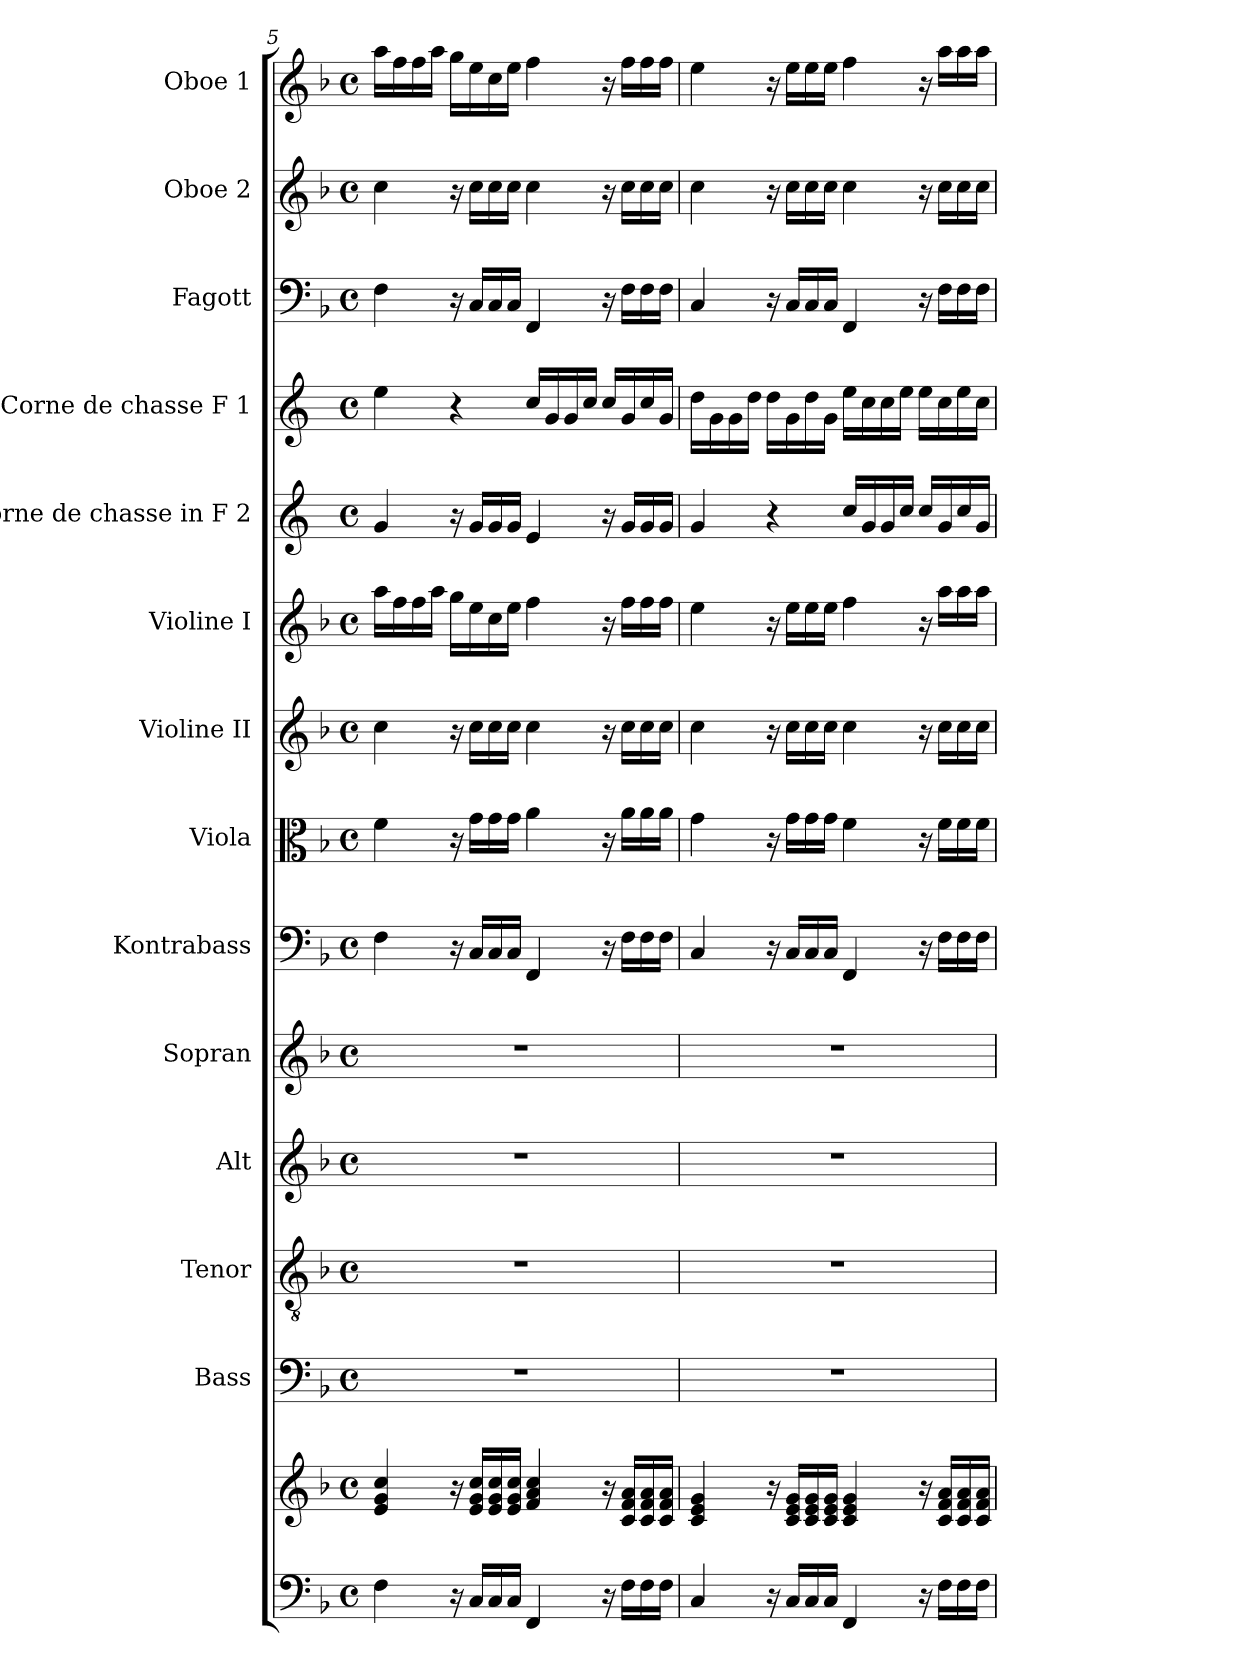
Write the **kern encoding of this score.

**kern	**kern	**kern	**kern	**kern	**kern	**kern	**kern	**kern	**kern	**kern	**kern	**kern	**kern	**kern
*part14	*part14	*part13	*part12	*part11	*part10	*part9	*part8	*part7	*part6	*part5	*part4	*part3	*part2	*part1
*staff15	*staff14	*staff13	*staff12	*staff11	*staff10	*staff9	*staff8	*staff7	*staff6	*staff5	*staff4	*staff3	*staff2	*staff1
*	*	*I"Bass	*I"Tenor	*I"Alt	*I"Sopran	*I"Kontrabass	*I"Viola	*I"Violine II	*I"Violine I	*I"Corne de chasse in F 2	*I"Corne de chasse F 1	*I"Fagott	*I"Oboe 2	*I"Oboe 1
*	*	*I'B.	*I'T.	*I'A.	*I'S.	*I'Kb.	*I'Vla.	*I'Vl. II	*I'Vl. I	*	*	*I'Fg.	*I'Ob. 2	*I'Ob. 1
*clefF4	*clefG2	*clefF4	*clefGv2	*clefG2	*clefG2	*clefF4	*clefC3	*clefG2	*clefG2	*clefG2	*clefG2	*clefF4	*clefG2	*clefG2
*	*	*	*	*	*	*ITrd7c12	*	*	*	*ITrd4c7	*ITrd4c7	*	*	*
*k[b-]	*k[b-]	*k[b-]	*k[b-]	*k[b-]	*k[b-]	*k[b-]	*k[b-]	*k[b-]	*k[b-]	*k[b-]	*k[b-]	*k[b-]	*k[b-]	*k[b-]
*F:	*F:	*F:	*F:	*F:	*F:	*F:	*F:	*F:	*F:	*F:	*F:	*F:	*F:	*F:
*M4/4	*M4/4	*M4/4	*M4/4	*M4/4	*M4/4	*M4/4	*M4/4	*M4/4	*M4/4	*M4/4	*M4/4	*M4/4	*M4/4	*M4/4
*met(c)	*met(c)	*met(c)	*met(c)	*met(c)	*met(c)	*met(c)	*met(c)	*met(c)	*met(c)	*met(c)	*met(c)	*met(c)	*met(c)	*met(c)
=5	=5	=5	=5	=5	=5	=5	=5	=5	=5	=5	=5	=5	=5	=5
4F\	4e/ 4g/ 4cc/	1r	1r	1r	1r	4FF\	4f\	4cc\	16aa\LL	4c/	4a\	4F\	4cc\	16aa\LL
.	.	.	.	.	.	.	.	.	16ff\	.	.	.	.	16ff\
.	.	.	.	.	.	.	.	.	16ff\	.	.	.	.	16ff\
.	.	.	.	.	.	.	.	.	16aa\JJ	.	.	.	.	16aa\JJ
16r	16r	.	.	.	.	16r	16r	16r	16gg\LL	16r	4r	16r	16r	16gg\LL
16C/LL	16e/ 16g/ 16cc/LL	.	.	.	.	16CC/LL	16g\LL	16cc\LL	16ee\	16c/LL	.	16C/LL	16cc\LL	16ee\
16C/	16e/ 16g/ 16cc/	.	.	.	.	16CC/	16g\	16cc\	16cc\	16c/	.	16C/	16cc\	16cc\
16C/JJ	16e/ 16g/ 16cc/JJ	.	.	.	.	16CC/JJ	16g\JJ	16cc\JJ	16ee\JJ	16c/JJ	.	16C/JJ	16cc\JJ	16ee\JJ
4FF/	4f/ 4a/ 4cc/	.	.	.	.	4FFF/	4a\	4cc\	4ff\	4A/	16f/LL	4FF/	4cc\	4ff\
.	.	.	.	.	.	.	.	.	.	.	16c/	.	.	.
.	.	.	.	.	.	.	.	.	.	.	16c/	.	.	.
.	.	.	.	.	.	.	.	.	.	.	16f/JJ	.	.	.
16r	16r	.	.	.	.	16r	16r	16r	16r	16r	16f/LL	16r	16r	16r
16F\LL	16c/ 16f/ 16a/LL	.	.	.	.	16FF\LL	16a\LL	16cc\LL	16ff\LL	16c/LL	16c/	16F\LL	16cc\LL	16ff\LL
16F\	16c/ 16f/ 16a/	.	.	.	.	16FF\	16a\	16cc\	16ff\	16c/	16f/	16F\	16cc\	16ff\
16F\JJ	16c/ 16f/ 16a/JJ	.	.	.	.	16FF\JJ	16a\JJ	16cc\JJ	16ff\JJ	16c/JJ	16c/JJ	16F\JJ	16cc\JJ	16ff\JJ
=6	=6	=6	=6	=6	=6	=6	=6	=6	=6	=6	=6	=6	=6	=6
4C/	4c/ 4e/ 4g/	1r	1r	1r	1r	4CC/	4g\	4cc\	4ee\	4c/	16g\LL	4C/	4cc\	4ee\
.	.	.	.	.	.	.	.	.	.	.	16c\	.	.	.
.	.	.	.	.	.	.	.	.	.	.	16c\	.	.	.
.	.	.	.	.	.	.	.	.	.	.	16g\JJ	.	.	.
16r	16r	.	.	.	.	16r	16r	16r	16r	4r	16g\LL	16r	16r	16r
16C/LL	16c/ 16e/ 16g/LL	.	.	.	.	16CC/LL	16g\LL	16cc\LL	16ee\LL	.	16c\	16C/LL	16cc\LL	16ee\LL
16C/	16c/ 16e/ 16g/	.	.	.	.	16CC/	16g\	16cc\	16ee\	.	16g\	16C/	16cc\	16ee\
16C/JJ	16c/ 16e/ 16g/JJ	.	.	.	.	16CC/JJ	16g\JJ	16cc\JJ	16ee\JJ	.	16c\JJ	16C/JJ	16cc\JJ	16ee\JJ
4FF/	4c/ 4e/ 4g/	.	.	.	.	4FFF/	4f\	4cc\	4ff\	16f/LL	16a\LL	4FF/	4cc\	4ff\
.	.	.	.	.	.	.	.	.	.	16c/	16f\	.	.	.
.	.	.	.	.	.	.	.	.	.	16c/	16f\	.	.	.
.	.	.	.	.	.	.	.	.	.	16f/JJ	16a\JJ	.	.	.
16r	16r	.	.	.	.	16r	16r	16r	16r	16f/LL	16a\LL	16r	16r	16r
16F\LL	16c/ 16f/ 16a/LL	.	.	.	.	16FF\LL	16f\LL	16cc\LL	16aa\LL	16c/	16f\	16F\LL	16cc\LL	16aa\LL
16F\	16c/ 16f/ 16a/	.	.	.	.	16FF\	16f\	16cc\	16aa\	16f/	16a\	16F\	16cc\	16aa\
16F\JJ	16c/ 16f/ 16a/JJ	.	.	.	.	16FF\JJ	16f\JJ	16cc\JJ	16aa\JJ	16c/JJ	16f\JJ	16F\JJ	16cc\JJ	16aa\JJ
=	=	=	=	=	=	=	=	=	=	=	=	=	=	=
*-	*-	*-	*-	*-	*-	*-	*-	*-	*-	*-	*-	*-	*-	*-
